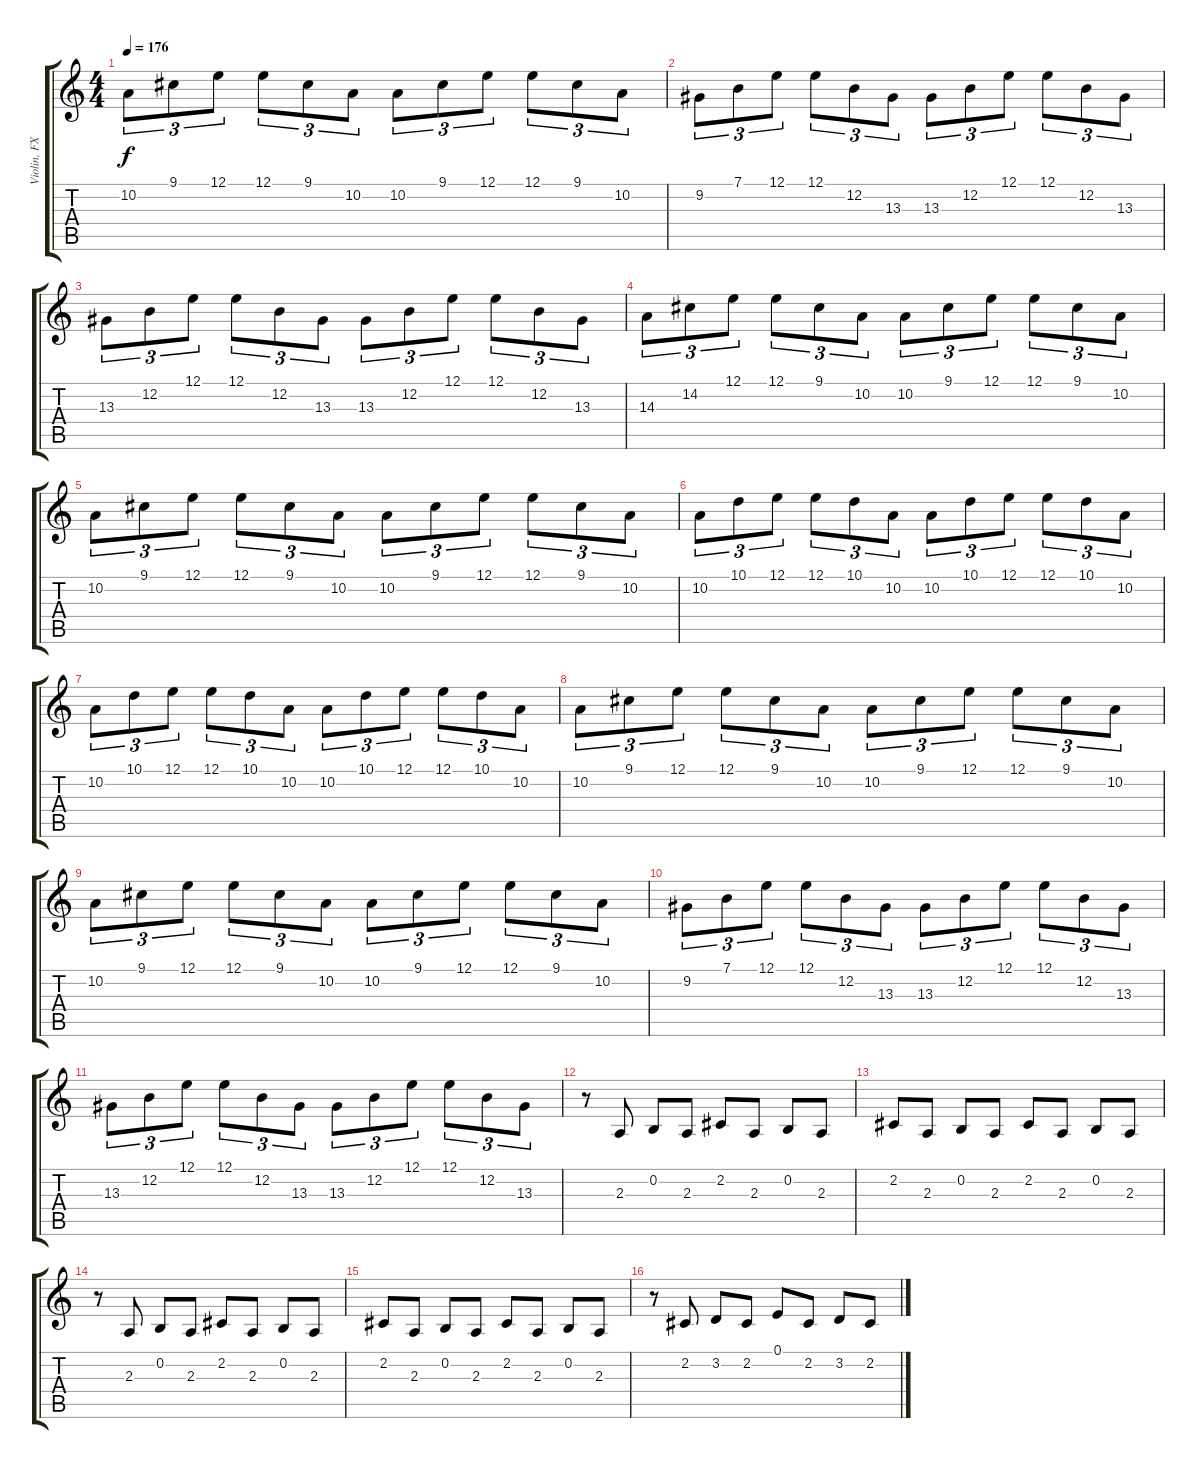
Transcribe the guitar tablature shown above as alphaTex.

\track ("Violin, FX" "Violin, FX") {instrument violin}
\staff {score tabs}
\tuning (E4 B3 G3 D3 A2 E2) {hide}
\ts (4 4)
\tempo 176
\clef g2
\ks c
10.2.8{tu (3 2) dy f} 9.1.8{tu (3 2)} 12.1.8{tu (3 2)} 12.1.8{tu (3 2)} 9.1.8{tu (3 2)} 10.2.8{tu (3 2)} 10.2.8{tu (3 2)} 9.1.8{tu (3 2)} 12.1.8{tu (3 2)} 12.1.8{tu (3 2)} 9.1.8{tu (3 2)} 10.2.8{tu (3 2)} |
9.2.8{tu (3 2)} 7.1.8{tu (3 2)} 12.1.8{tu (3 2)} 12.1.8{tu (3 2)} 12.2.8{tu (3 2)} 13.3.8{tu (3 2)} 13.3.8{tu (3 2)} 12.2.8{tu (3 2)} 12.1.8{tu (3 2)} 12.1.8{tu (3 2)} 12.2.8{tu (3 2)} 13.3.8{tu (3 2)} |
13.3.8{tu (3 2)} 12.2.8{tu (3 2)} 12.1.8{tu (3 2)} 12.1.8{tu (3 2)} 12.2.8{tu (3 2)} 13.3.8{tu (3 2)} 13.3.8{tu (3 2)} 12.2.8{tu (3 2)} 12.1.8{tu (3 2)} 12.1.8{tu (3 2)} 12.2.8{tu (3 2)} 13.3.8{tu (3 2)} |
14.3.8{tu (3 2)} 14.2.8{tu (3 2)} 12.1.8{tu (3 2)} 12.1.8{tu (3 2)} 9.1.8{tu (3 2)} 10.2.8{tu (3 2)} 10.2.8{tu (3 2)} 9.1.8{tu (3 2)} 12.1.8{tu (3 2)} 12.1.8{tu (3 2)} 9.1.8{tu (3 2)} 10.2.8{tu (3 2)} |
10.2.8{tu (3 2)} 9.1.8{tu (3 2)} 12.1.8{tu (3 2)} 12.1.8{tu (3 2)} 9.1.8{tu (3 2)} 10.2.8{tu (3 2)} 10.2.8{tu (3 2)} 9.1.8{tu (3 2)} 12.1.8{tu (3 2)} 12.1.8{tu (3 2)} 9.1.8{tu (3 2)} 10.2.8{tu (3 2)} |
10.2.8{tu (3 2)} 10.1.8{tu (3 2)} 12.1.8{tu (3 2)} 12.1.8{tu (3 2)} 10.1.8{tu (3 2)} 10.2.8{tu (3 2)} 10.2.8{tu (3 2)} 10.1.8{tu (3 2)} 12.1.8{tu (3 2)} 12.1.8{tu (3 2)} 10.1.8{tu (3 2)} 10.2.8{tu (3 2)} |
10.2.8{tu (3 2)} 10.1.8{tu (3 2)} 12.1.8{tu (3 2)} 12.1.8{tu (3 2)} 10.1.8{tu (3 2)} 10.2.8{tu (3 2)} 10.2.8{tu (3 2)} 10.1.8{tu (3 2)} 12.1.8{tu (3 2)} 12.1.8{tu (3 2)} 10.1.8{tu (3 2)} 10.2.8{tu (3 2)} |
10.2.8{tu (3 2)} 9.1.8{tu (3 2)} 12.1.8{tu (3 2)} 12.1.8{tu (3 2)} 9.1.8{tu (3 2)} 10.2.8{tu (3 2)} 10.2.8{tu (3 2)} 9.1.8{tu (3 2)} 12.1.8{tu (3 2)} 12.1.8{tu (3 2)} 9.1.8{tu (3 2)} 10.2.8{tu (3 2)} |
10.2.8{tu (3 2)} 9.1.8{tu (3 2)} 12.1.8{tu (3 2)} 12.1.8{tu (3 2)} 9.1.8{tu (3 2)} 10.2.8{tu (3 2)} 10.2.8{tu (3 2)} 9.1.8{tu (3 2)} 12.1.8{tu (3 2)} 12.1.8{tu (3 2)} 9.1.8{tu (3 2)} 10.2.8{tu (3 2)} |
9.2.8{tu (3 2)} 7.1.8{tu (3 2)} 12.1.8{tu (3 2)} 12.1.8{tu (3 2)} 12.2.8{tu (3 2)} 13.3.8{tu (3 2)} 13.3.8{tu (3 2)} 12.2.8{tu (3 2)} 12.1.8{tu (3 2)} 12.1.8{tu (3 2)} 12.2.8{tu (3 2)} 13.3.8{tu (3 2)} |
13.3.8{tu (3 2)} 12.2.8{tu (3 2)} 12.1.8{tu (3 2)} 12.1.8{tu (3 2)} 12.2.8{tu (3 2)} 13.3.8{tu (3 2)} 13.3.8{tu (3 2)} 12.2.8{tu (3 2)} 12.1.8{tu (3 2)} 12.1.8{tu (3 2)} 12.2.8{tu (3 2)} 13.3.8{tu (3 2)} |
r.8{volume 13 instrument lead2sawtooth} 2.3.8 0.2.8 2.3.8 2.2.8 2.3.8 0.2.8 2.3.8 |
2.2.8 2.3.8 0.2.8 2.3.8 2.2.8 2.3.8 0.2.8 2.3.8 |
r.8 2.3.8 0.2.8 2.3.8 2.2.8 2.3.8 0.2.8 2.3.8 |
2.2.8 2.3.8 0.2.8 2.3.8 2.2.8 2.3.8 0.2.8 2.3.8 |
r.8 2.2.8 3.2.8 2.2.8 0.1.8 2.2.8 3.2.8 2.2.8
